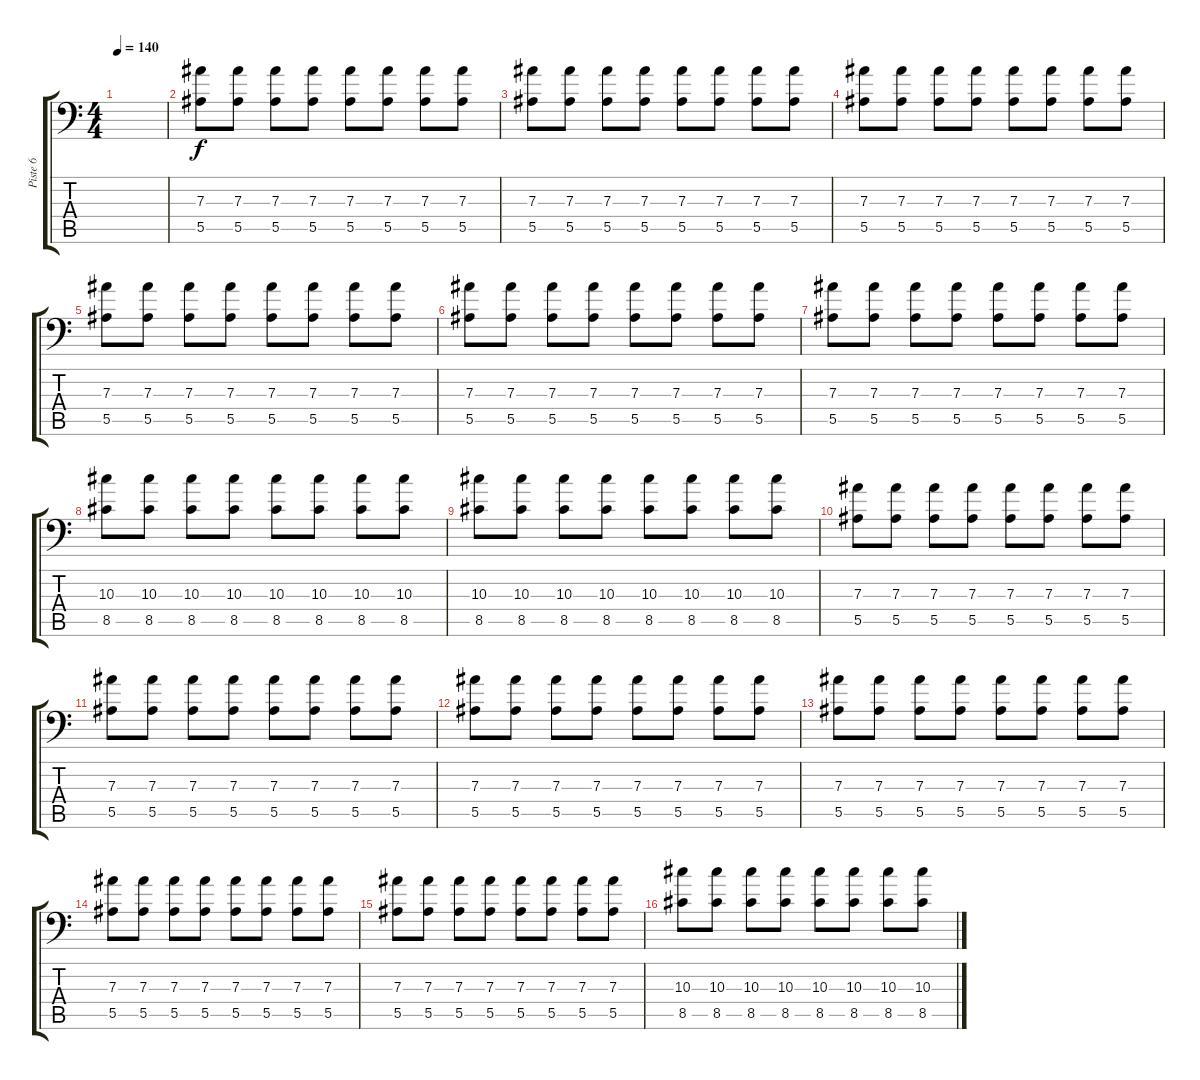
\track ("Piste 6" "Piste 6") {instrument overdrivenguitar}
\staff {score tabs}
\tuning (C4 G3 Eb3 Bb2 F2 Bb1) {hide}
\ts (4 4)
\tempo 140
\clef f4
\ks c
|
(7.3 5.5).8 (7.3 5.5).8 (7.3 5.5).8 (7.3 5.5).8 (7.3 5.5).8 (7.3 5.5).8 (7.3 5.5).8 (7.3 5.5).8 |
(7.3 5.5).8 (7.3 5.5).8 (7.3 5.5).8 (7.3 5.5).8 (7.3 5.5).8 (7.3 5.5).8 (7.3 5.5).8 (7.3 5.5).8 |
(7.3 5.5).8 (7.3 5.5).8 (7.3 5.5).8 (7.3 5.5).8 (7.3 5.5).8 (7.3 5.5).8 (7.3 5.5).8 (7.3 5.5).8 |
(7.3 5.5).8 (7.3 5.5).8 (7.3 5.5).8 (7.3 5.5).8 (7.3 5.5).8 (7.3 5.5).8 (7.3 5.5).8 (7.3 5.5).8 |
(7.3 5.5).8 (7.3 5.5).8 (7.3 5.5).8 (7.3 5.5).8 (7.3 5.5).8 (7.3 5.5).8 (7.3 5.5).8 (7.3 5.5).8 |
(7.3 5.5).8 (7.3 5.5).8 (7.3 5.5).8 (7.3 5.5).8 (7.3 5.5).8 (7.3 5.5).8 (7.3 5.5).8 (7.3 5.5).8 |
(10.3 8.5).8 (10.3 8.5).8 (10.3 8.5).8 (10.3 8.5).8 (10.3 8.5).8 (10.3 8.5).8 (10.3 8.5).8 (10.3 8.5).8 |
(10.3 8.5).8 (10.3 8.5).8 (10.3 8.5).8 (10.3 8.5).8 (10.3 8.5).8 (10.3 8.5).8 (10.3 8.5).8 (10.3 8.5).8 |
(7.3 5.5).8 (7.3 5.5).8 (7.3 5.5).8 (7.3 5.5).8 (7.3 5.5).8 (7.3 5.5).8 (7.3 5.5).8 (7.3 5.5).8 |
(7.3 5.5).8 (7.3 5.5).8 (7.3 5.5).8 (7.3 5.5).8 (7.3 5.5).8 (7.3 5.5).8 (7.3 5.5).8 (7.3 5.5).8 |
(7.3 5.5).8 (7.3 5.5).8 (7.3 5.5).8 (7.3 5.5).8 (7.3 5.5).8 (7.3 5.5).8 (7.3 5.5).8 (7.3 5.5).8 |
(7.3 5.5).8 (7.3 5.5).8 (7.3 5.5).8 (7.3 5.5).8 (7.3 5.5).8 (7.3 5.5).8 (7.3 5.5).8 (7.3 5.5).8 |
(7.3 5.5).8 (7.3 5.5).8 (7.3 5.5).8 (7.3 5.5).8 (7.3 5.5).8 (7.3 5.5).8 (7.3 5.5).8 (7.3 5.5).8 |
(7.3 5.5).8 (7.3 5.5).8 (7.3 5.5).8 (7.3 5.5).8 (7.3 5.5).8 (7.3 5.5).8 (7.3 5.5).8 (7.3 5.5).8 |
(10.3 8.5).8 (10.3 8.5).8 (10.3 8.5).8 (10.3 8.5).8 (10.3 8.5).8 (10.3 8.5).8 (10.3 8.5).8 (10.3 8.5).8
